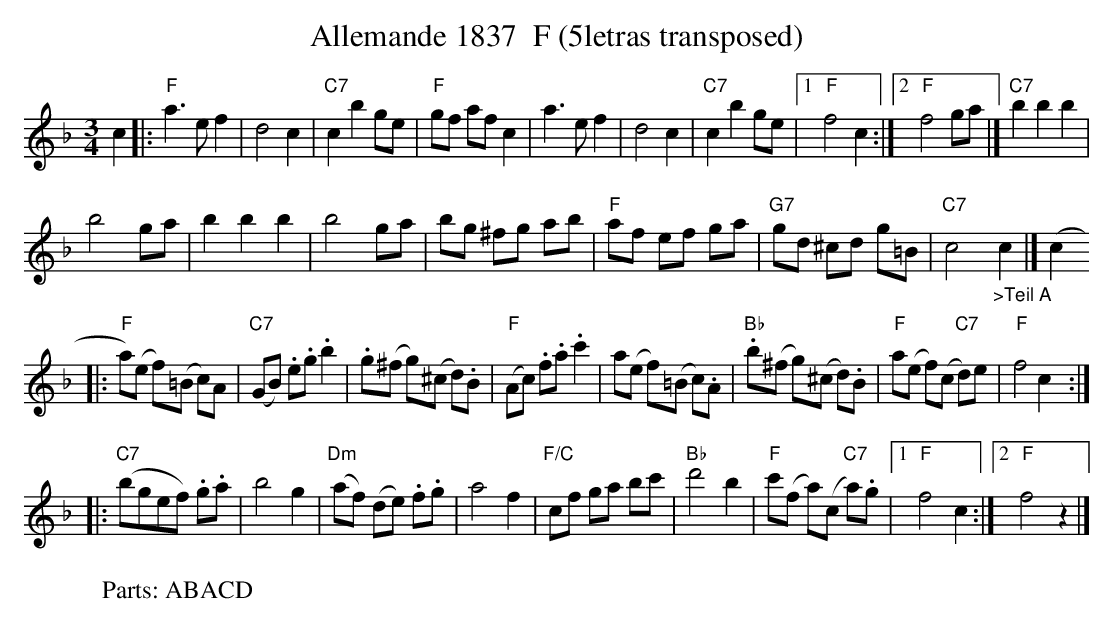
X:1
T: Allemande 1837  F (5letras transposed)
M:3/4
L:1/8
K:F transpose=3 %%MIDI gchordon
c2 |: "F"a3ef2 | d4c2 | "C7"c2b2ge | "F"gf afc2 | a3ef2 | d4c2 | "C7"c2b2ge |1 "F"f4c2 :|2"F"f4ga |] "C7"b2b2b2 |
b4ga | b2b2b2 | b4ga | bg ^fg ab | "F"af ef ga | "G7"gd ^cd g=B | "C7"c4"_>Teil A"c2 |] (c2
|: "F"a)(e f)(=B c)A  | ("C7"GB) .e.g .b2 | .g(^f g)(^c d).B | ("F"Ac) .f.a .c'2 | a(e f)(=B c).A | "Bb".b(^f g)(^c d).B | "F"a(e f)(c "C7"d)e | "F"f4c2::
("C7"bgef) .g.a | b4g2 | ("Dm"af) (de) .f.g | a4f2 | "F/C"cf ga bc' | "Bb"d'4b2 | "F"c'(f a)(c "C7"a).g |1 "F"f4c2 :|2 "F"f4z2 |]
W: Parts: ABACD
